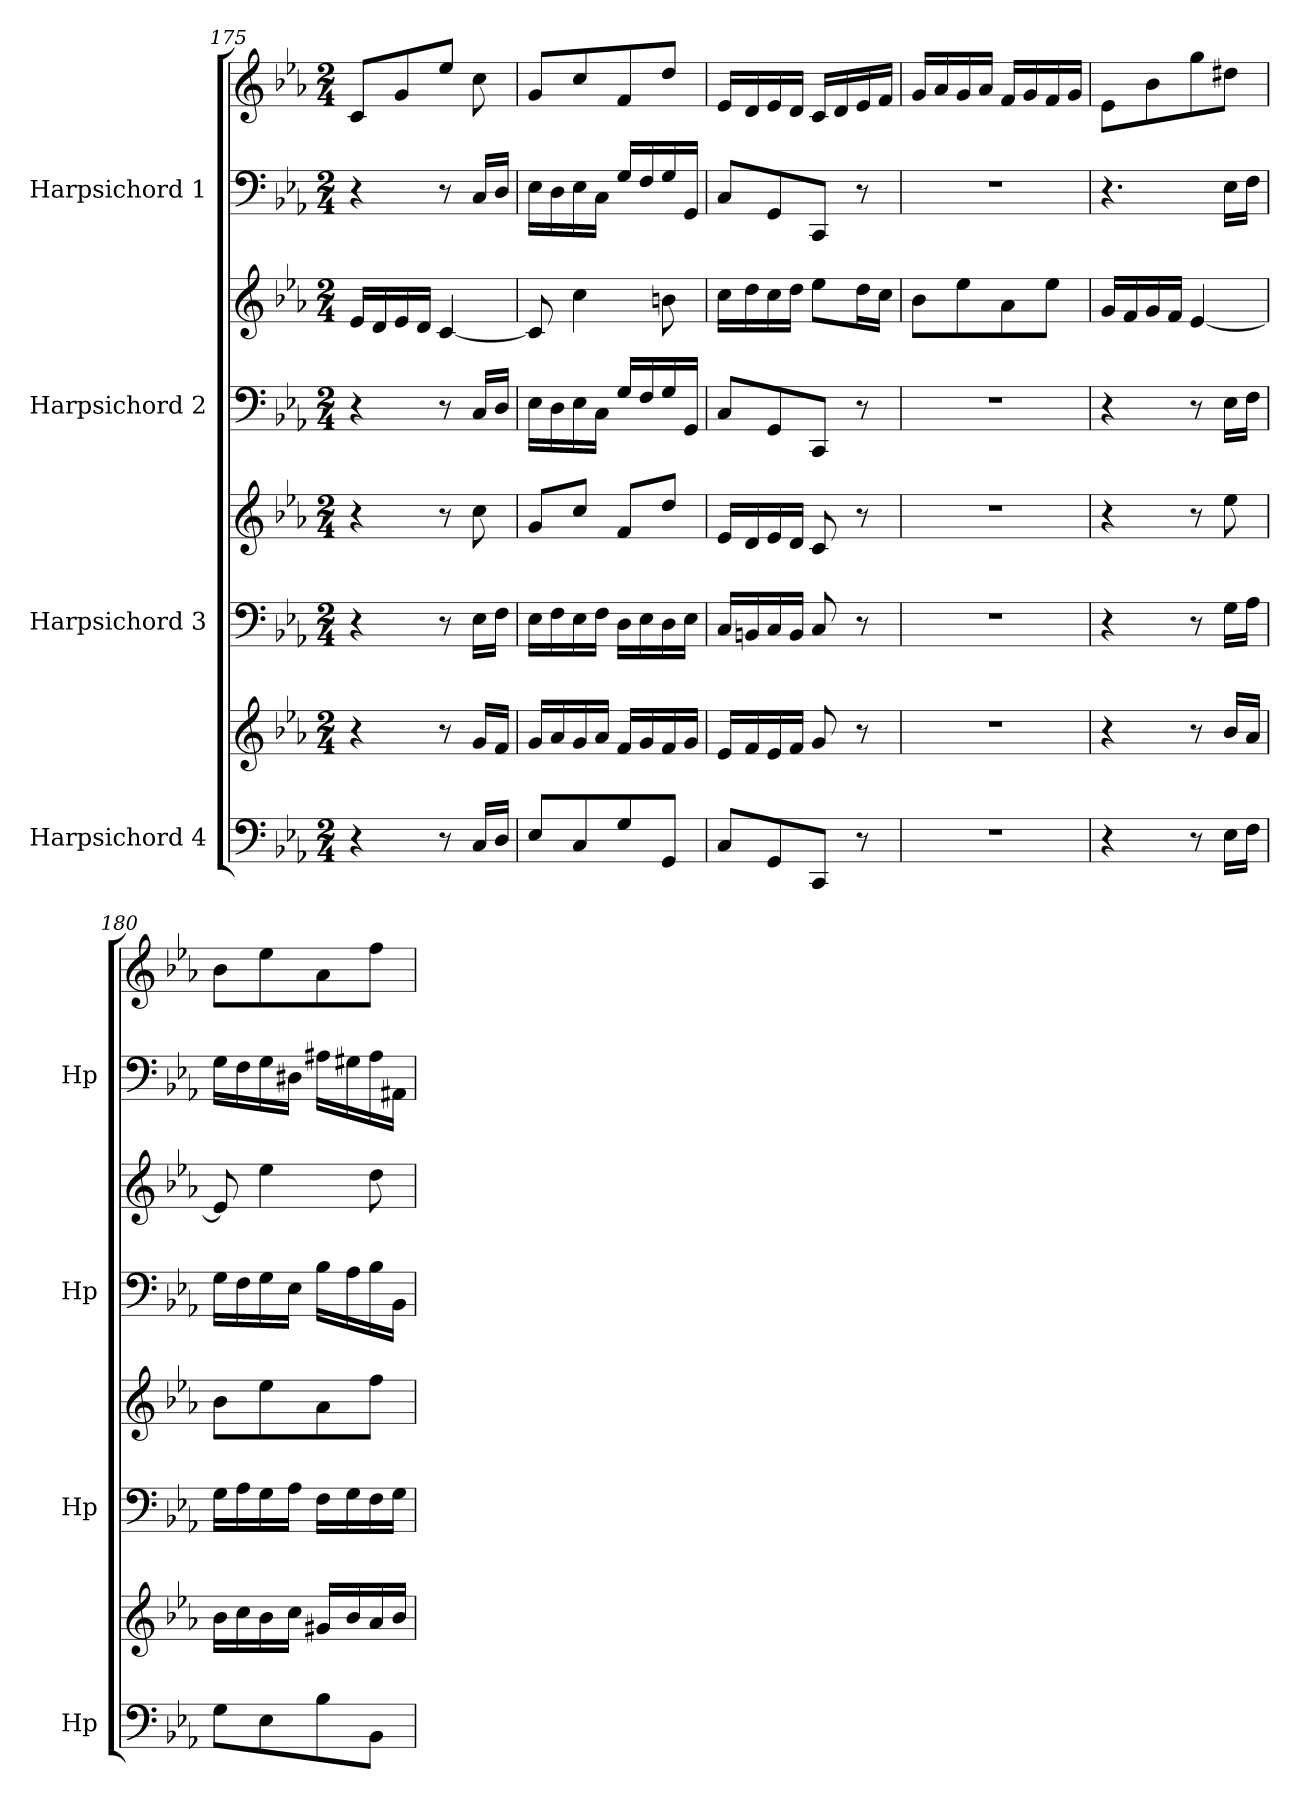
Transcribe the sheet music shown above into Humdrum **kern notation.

**kern	**kern	**kern	**kern	**kern	**kern	**kern	**kern
*part4	*part4	*part3	*part3	*part2	*part2	*part1	*part1
*staff8	*staff7	*staff6	*staff5	*staff4	*staff3	*staff2	*staff1
*I"Harpsichord 4	*	*I"Harpsichord 3	*	*I"Harpsichord 2	*	*I"Harpsichord 1	*
*I'Hp	*	*I'Hp	*	*I'Hp	*	*I'Hp	*
*clefF4	*clefG2	*clefF4	*clefG2	*clefF4	*clefG2	*clefF4	*clefG2
*k[b-e-a-]	*k[b-e-a-]	*k[b-e-a-]	*k[b-e-a-]	*k[b-e-a-]	*k[b-e-a-]	*k[b-e-a-]	*k[b-e-a-]
*M2/4	*M2/4	*M2/4	*M2/4	*M2/4	*M2/4	*M2/4	*M2/4
=175	=175	=175	=175	=175	=175	=175	=175
4r	4r	4r	4r	4r	16e-/LL	4r	8c/L
.	.	.	.	.	16d/	.	.
.	.	.	.	.	16e-/	.	8g/
.	.	.	.	.	16d/JJ	.	.
8r	8r	8r	8r	8r	[4c/	8r	8ee-/J
16C/LL	16g/LL	16E-\LL	8cc\	16C/LL	.	16C/LL	8cc\
16D/JJ	16f/JJ	16F\JJ	.	16D/JJ	.	16D/JJ	.
!!LO:PB:g=z
=176	=176	=176	=176	=176	=176	=176	=176
8E-/L	16g/LL	16E-\LL	8g/L	16E-\LL	8c/]	16E-\LL	8g/L
.	16a-/	16F\	.	16D\	.	16D\	.
8C/	16g/	16E-\	8cc/J	16E-\	4cc\	16E-\	8cc/
.	16a-/JJ	16F\JJ	.	16C\JJ	.	16C\JJ	.
8G/	16f/LL	16D\LL	8f/L	16G/LL	.	16G/LL	8f/
.	16g/	16E-\	.	16F/	.	16F/	.
8GG/J	16f/	16D\	8dd/J	16G/	8bn\	16G/	8dd/J
.	16g/JJ	16E-\JJ	.	16GG/JJ	.	16GG/JJ	.
=177	=177	=177	=177	=177	=177	=177	=177
8C/L	16e-/LL	16C/LL	16e-/LL	8C/L	16cc\LL	8C/L	16e-/LL
.	16f/	16BBn/	16d/	.	16dd\	.	16d/
8GG/	16e-/	16C/	16e-/	8GG/	16cc\	8GG/	16e-/
.	16f/JJ	16BB/JJ	16d/JJ	.	16dd\JJ	.	16d/JJ
8CC/J	8g/	8C/	8c/	8CC/J	8ee-\L	8CC/J	16c/LL
.	.	.	.	.	.	.	16d/
8r	8r	8r	8r	8r	16dd\L	8r	16e-/
.	.	.	.	.	16cc\JJ	.	16f/JJ
=178	=178	=178	=178	=178	=178	=178	=178
2r	2r	2r	2r	2r	8b-\L	2r	16g/LL
.	.	.	.	.	.	.	16a-/
.	.	.	.	.	8ee-\	.	16g/
.	.	.	.	.	.	.	16a-/JJ
.	.	.	.	.	8a-\	.	16f/LL
.	.	.	.	.	.	.	16g/
.	.	.	.	.	8ee-\J	.	16f/
.	.	.	.	.	.	.	16g/JJ
=179	=179	=179	=179	=179	=179	=179	=179
4r	4r	4r	4r	4r	16g/LL	4.r	8e-\L
.	.	.	.	.	16f/	.	.
.	.	.	.	.	16g/	.	8b-\
.	.	.	.	.	16f/JJ	.	.
8r	8r	8r	8r	8r	[4e-/	.	8gg\
16E-\LL	16b-/LL	16G\LL	8ee-\	16E-\LL	.	16E-\LL	8dd#X\J
16F\JJ	16a-/JJ	16A-\JJ	.	16F\JJ	.	16F\JJ	.
=180	=180	=180	=180	=180	=180	=180	=180
8G\L	16b-\LL	16G\LL	8b-\L	16G\LL	8e-/]	16G\LL	8b-\L
.	16cc\	16A-\	.	16F\	.	16F\	.
8E-\	16b-\	16G\	8ee-\	16G\	4ee-\	16G\	8ee-\
.	16cc\JJ	16A-\JJ	.	16E-\JJ	.	16D#X\JJ	.
8B-\	16g#X/LL	16F\LL	8a-\	16B-\LL	.	16A#X\LL	8a-\
.	16b-/	16G\	.	16A-\	.	16G#X\	.
8BB-\J	16a-/	16F\	8ff\J	16B-\	8dd\	16A#\	8ff\J
.	16b-/JJ	16G\JJ	.	16BB-\JJ	.	16AA#X\JJ	.
=	=	=	=	=	=	=	=
*-	*-	*-	*-	*-	*-	*-	*-
